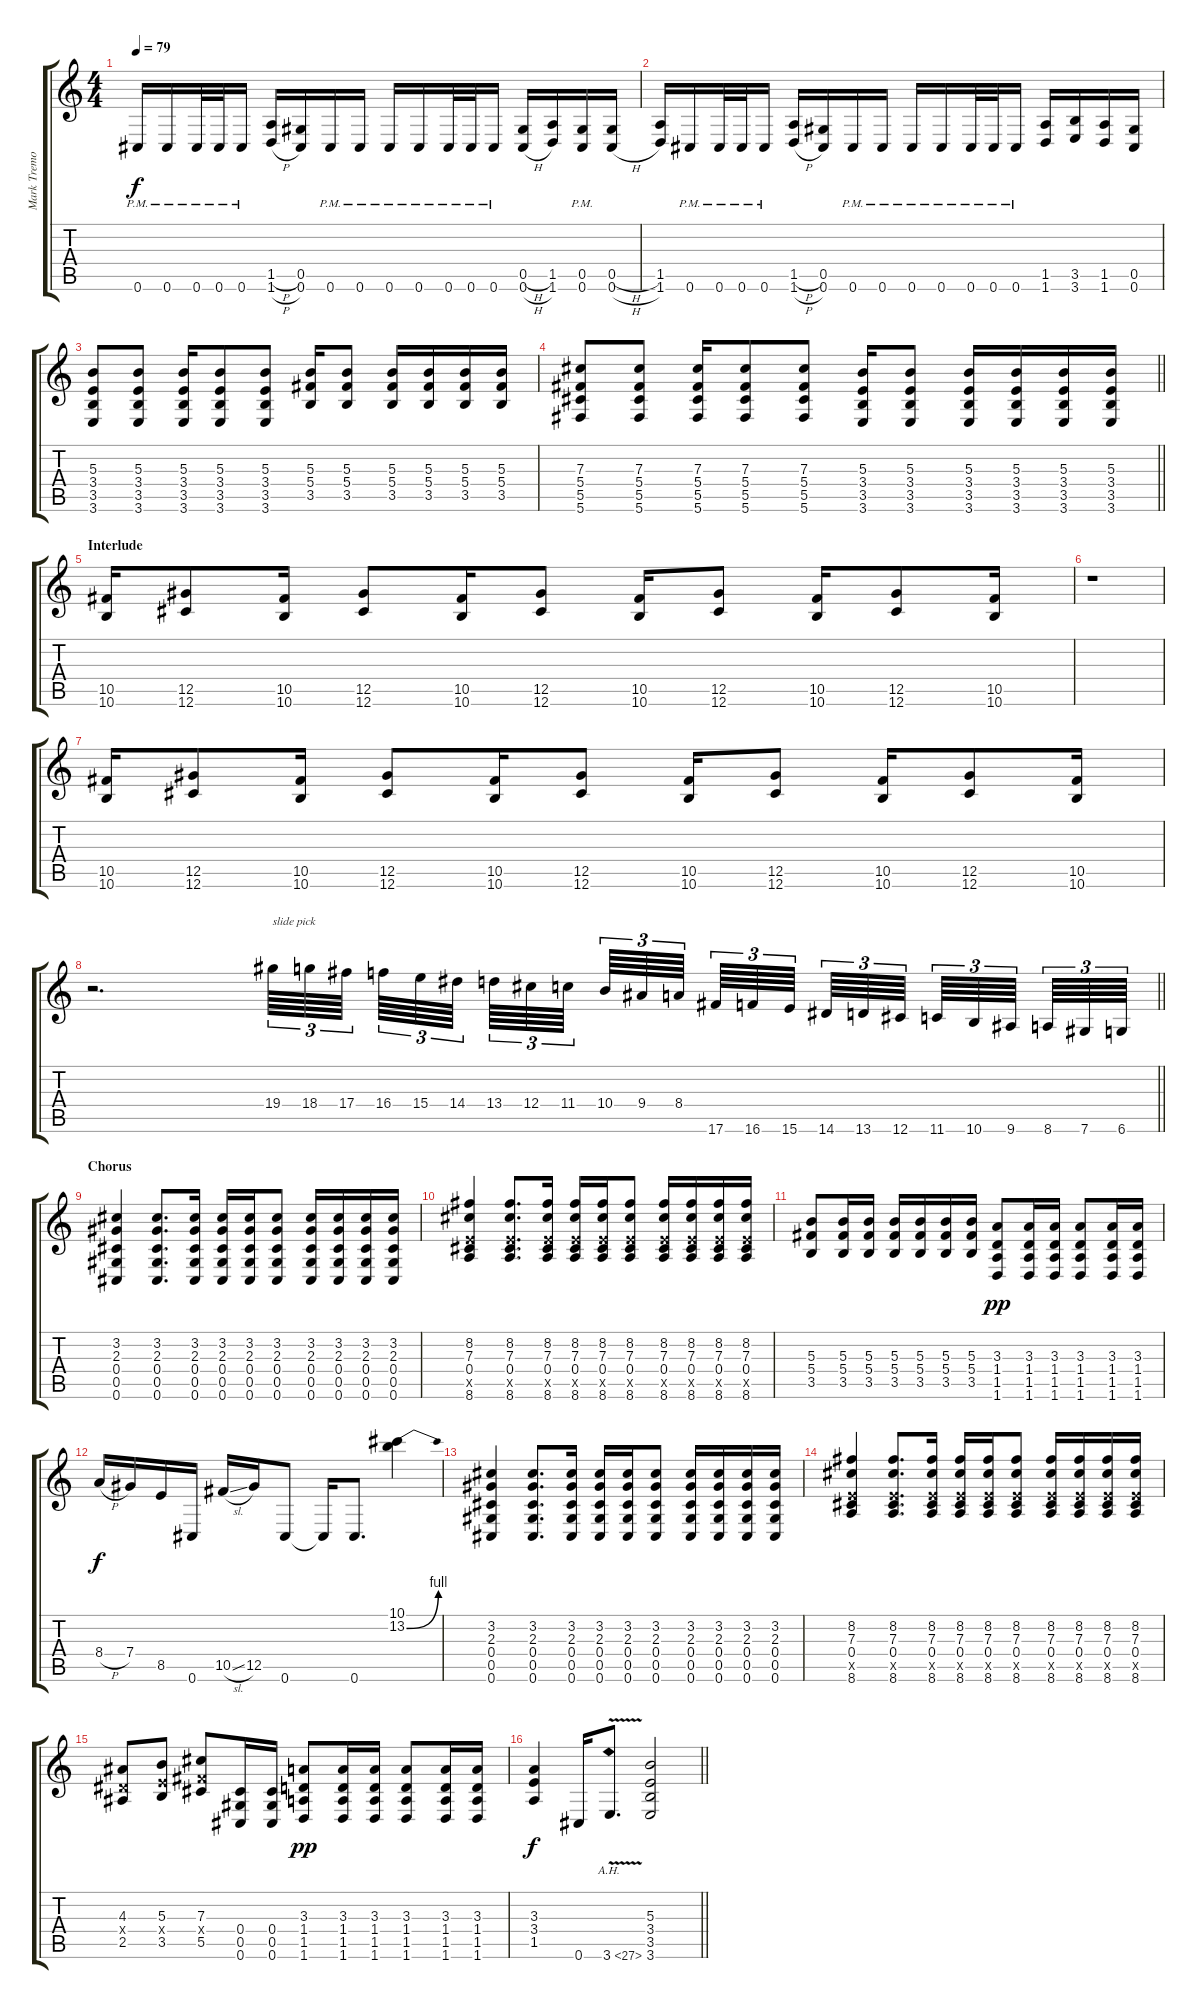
\track ("Mark Tremonti" "Mark Tremo") {instrument acousticguitarsteel}
\staff {score tabs}
\tuning (Eb4 Bb3 Gb3 Db3 Ab2 Db2) {hide}
\ts (4 4)
\tempo 79
\clef g2
\ks c
0.6{pm}.16{dy f} 0.6{pm}.16 0.6{pm}.32 0.6{pm}.32 0.6{pm}.16 (1.5{h} 1.6{h}).16 (0.5 0.6).16 0.6{pm}.16 0.6{pm}.16 0.6{pm}.16 0.6{pm}.16 0.6{pm}.32 0.6{pm}.32 0.6{pm}.16 (0.5{h} 0.6{h}).16 (1.5 1.6).16 (0.5{pm} 0.6{pm}).16 (0.5{h} 0.6{h}).16 |
(1.5 1.6).16 0.6{pm}.16 0.6{pm}.32 0.6{pm}.32 0.6{pm}.16 (1.5{h} 1.6{h}).16 (0.5 0.6).16 0.6{pm}.16 0.6{pm}.16 0.6{pm}.16 0.6{pm}.16 0.6{pm}.32 0.6{pm}.32 0.6{pm}.16 (1.5 1.6).16 (3.5 3.6).16 (1.5 1.6).16 (0.5 0.6).16 |
(5.3 3.4 3.5 3.6).8 (5.3 3.4 3.5 3.6).8 (5.3 3.4 3.5 3.6).16 (5.3 3.4 3.5 3.6).8 (5.3 3.4 3.5 3.6).8 (5.3 5.4 3.5).16 (5.3 5.4 3.5).8 (5.3 5.4 3.5).16 (5.3 5.4 3.5).16 (5.3 5.4 3.5).16 (5.3 5.4 3.5).16 |
\barLineRight lightlight
(7.3 5.4 5.5 5.6).8 (7.3 5.4 5.5 5.6).8 (7.3 5.4 5.5 5.6).16 (7.3 5.4 5.5 5.6).8 (7.3 5.4 5.5 5.6).8 (5.3 3.4 3.5 3.6).16 (5.3 3.4 3.5 3.6).8 (5.3 3.4 3.5 3.6).16 (5.3 3.4 3.5 3.6).16 (5.3 3.4 3.5 3.6).16 (5.3 3.4 3.5 3.6).16 |
\section ("" "Interlude")
(10.5 10.6).16 (12.5 12.6).8 (10.5 10.6).16 (12.5 12.6).8 (10.5 10.6).16 (12.5 12.6).8 (10.5 10.6).16 (12.5 12.6).8 (10.5 10.6).16 (12.5 12.6).8 (10.5 10.6).16 |
r.1 |
(10.5 10.6).16 (12.5 12.6).8 (10.5 10.6).16 (12.5 12.6).8 (10.5 10.6).16 (12.5 12.6).8 (10.5 10.6).16 (12.5 12.6).8 (10.5 10.6).16 (12.5 12.6).8 (10.5 10.6).16 |
\barLineRight lightlight
r.2{d} 19.4.64{tu (3 2) txt "slide pick" instrument guitarfretnoise} 18.4.64{tu (3 2)} 17.4.64{tu (3 2) beam splitsecondary} 16.4.64{tu (3 2)} 15.4.64{tu (3 2)} 14.4.64{tu (3 2) beam splitsecondary} 13.4.64{tu (3 2)} 12.4.64{tu (3 2)} 11.4.64{tu (3 2) beam splitsecondary} 10.4.64{tu (3 2)} 9.4.64{tu (3 2)} 8.4.64{tu (3 2) beam splitsecondary} 17.6.64{tu (3 2)} 16.6.64{tu (3 2)} 15.6.64{tu (3 2) beam splitsecondary} 14.6.64{tu (3 2)} 13.6.64{tu (3 2)} 12.6.64{tu (3 2) beam splitsecondary} 11.6.64{tu (3 2)} 10.6.64{tu (3 2)} 9.6.64{tu (3 2) beam splitsecondary} 8.6.64{tu (3 2)} 7.6.64{tu (3 2)} 6.6.64{tu (3 2)} |
\section ("" "Chorus")
(3.2 2.3 0.4 0.5 0.6).4{instrument distortionguitar} (3.2 2.3 0.4 0.5 0.6).8{d} (3.2 2.3 0.4 0.5 0.6).16 (3.2 2.3 0.4 0.5 0.6).16 (3.2 2.3 0.4 0.5 0.6).16 (3.2 2.3 0.4 0.5 0.6).8 (3.2 2.3 0.4 0.5 0.6).16 (3.2 2.3 0.4 0.5 0.6).16 (3.2 2.3 0.4 0.5 0.6).16 (3.2 2.3 0.4 0.5 0.6).16 |
(8.2 7.3 0.4 8.5{x} 8.6).4 (8.2 7.3 0.4 8.5{x} 8.6).8{d} (8.2 7.3 0.4 8.5{x} 8.6).16 (8.2 7.3 0.4 8.5{x} 8.6).16 (8.2 7.3 0.4 8.5{x} 8.6).16 (8.2 7.3 0.4 8.5{x} 8.6).8 (8.2 7.3 0.4 8.5{x} 8.6).16 (8.2 7.3 0.4 8.5{x} 8.6).16 (8.2 7.3 0.4 8.5{x} 8.6).16 (8.2 7.3 0.4 8.5{x} 8.6).16 |
(5.3 5.4 3.5).8 (5.3 5.4 3.5).16 (5.3 5.4 3.5).16 (5.3 5.4 3.5).16 (5.3 5.4 3.5).16 (5.3 5.4 3.5).16 (5.3 5.4 3.5).16 (3.3 1.4 1.5 1.6).8{dy pp} (3.3 1.4 1.5 1.6).16 (3.3 1.4 1.5 1.6).16 (3.3 1.4 1.5 1.6).8 (3.3 1.4 1.5 1.6).16 (3.3 1.4 1.5 1.6).16 |
8.4{h}.16{dy f} 7.4.16 8.5.16 0.6.16 10.5{sl}.16 12.5.16 0.6.8 0.6{t}.16 0.6.8{d} (10.1 13.2{be (bend 0 0 60 4)}).4 |
(3.2 2.3 0.4 0.5 0.6).4 (3.2 2.3 0.4 0.5 0.6).8{d} (3.2 2.3 0.4 0.5 0.6).16 (3.2 2.3 0.4 0.5 0.6).16 (3.2 2.3 0.4 0.5 0.6).16 (3.2 2.3 0.4 0.5 0.6).8 (3.2 2.3 0.4 0.5 0.6).16 (3.2 2.3 0.4 0.5 0.6).16 (3.2 2.3 0.4 0.5 0.6).16 (3.2 2.3 0.4 0.5 0.6).16 |
(8.2 7.3 0.4 8.5{x} 8.6).4 (8.2 7.3 0.4 8.5{x} 8.6).8{d} (8.2 7.3 0.4 8.5{x} 8.6).16 (8.2 7.3 0.4 8.5{x} 8.6).16 (8.2 7.3 0.4 8.5{x} 8.6).16 (8.2 7.3 0.4 8.5{x} 8.6).8 (8.2 7.3 0.4 8.5{x} 8.6).16 (8.2 7.3 0.4 8.5{x} 8.6).16 (8.2 7.3 0.4 8.5{x} 8.6).16 (8.2 7.3 0.4 8.5{x} 8.6).16 |
(4.3 2.4{x} 2.5).8 (5.3 3.4{x} 3.5).8 (7.3 5.4{x} 5.5).8 (0.4 0.5 0.6).16 (0.4 0.5 0.6).16 (3.3 1.4 1.5 1.6).8{dy pp} (3.3 1.4 1.5 1.6).16 (3.3 1.4 1.5 1.6).16 (3.3 1.4 1.5 1.6).8 (3.3 1.4 1.5 1.6).16 (3.3 1.4 1.5 1.6).16 |
\barLineRight lightlight
(3.3 3.4 1.5).4{dy f} 0.6.16 3.6{ah 24 v}.8{d} (5.3 3.4 3.5 3.6).2
